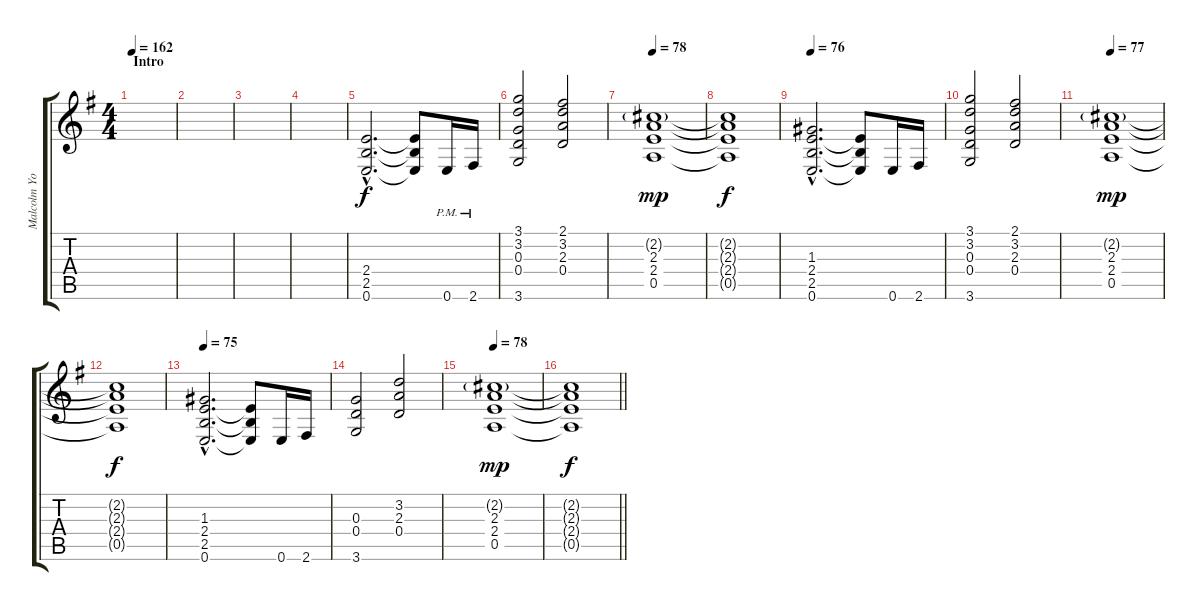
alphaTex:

\track ("Malcolm Young" "Malcolm Yo") {instrument overdrivenguitar}
\staff {score tabs}
\tuning (E4 B3 G3 D3 A2 E2) {hide}
\ts (4 4)
\section ("" "Intro")
\tempo 162
\tempo 76
\tempo 162
\clef g2
\ks eminor
|
|
|
|
(2.4{hac} 2.5{hac} 0.6{hac}).2{d} (2.4{t} 2.5{t} 0.6{t}).8 0.6{pm}.16 2.6{pm}.16 |
(3.1 3.2 0.3 0.4 3.6).2 (2.1 3.2 2.3 0.4).2 |
\tempo 78
(2.2{g} 2.3 2.4 0.5).1{dy mp} |
(2.2{t} 2.3{t} 2.4{t} 0.5{t}).1{dy f} |
\tempo 76
(1.3{hac} 2.4{hac} 2.5{hac} 0.6{hac}).2{d} (2.4{t} 2.5{t} 0.6{t}).8 0.6.16 2.6.16 |
(3.1 3.2 0.3 0.4 3.6).2 (2.1 3.2 2.3 0.4).2 |
\tempo 77
(2.2{g} 2.3 2.4 0.5).1{dy mp} |
(2.2{t} 2.3{t} 2.4{t} 0.5{t}).1{dy f} |
\tempo 75
(1.3{hac} 2.4{hac} 2.5{hac} 0.6{hac}).2{d} (2.4{t} 2.5{t} 0.6{t}).8 0.6.16 2.6.16 |
(0.3 0.4 3.6).2 (3.2 2.3 0.4).2 |
\tempo 78
(2.2{g} 2.3 2.4 0.5).1{dy mp} |
\barLineRight lightlight
(2.2{t} 2.3{t} 2.4{t} 0.5{t}).1{dy f}
